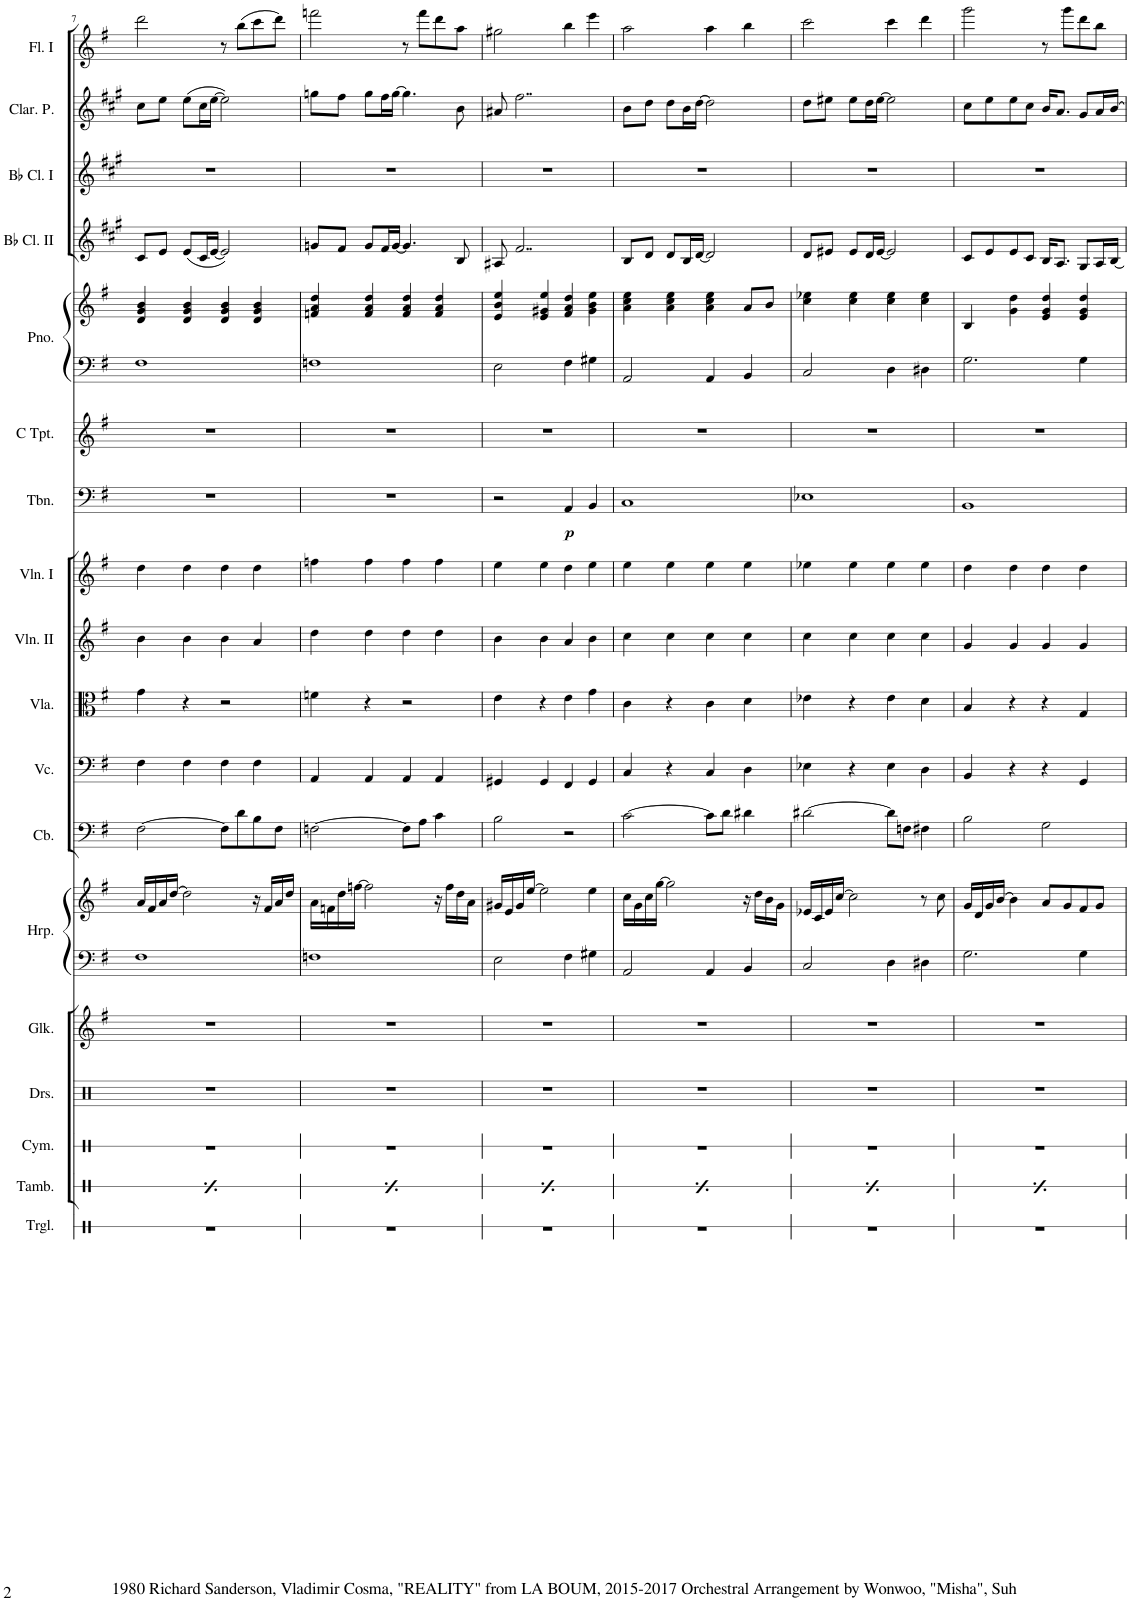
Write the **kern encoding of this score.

**kern	**kern	**kern	**kern	**kern	**kern	**kern	**kern	**kern	**kern	**kern	**kern	**kern	**dynam	**kern	**kern	**kern	**kern	**kern	**kern	**kern
*part18	*part17	*part16	*part15	*part14	*part13	*part13	*part12	*part11	*part10	*part9	*part8	*part7	*part7	*part6	*part5	*part5	*part4	*part3	*part2	*part1
*staff20	*staff19	*staff18	*staff17	*staff16	*staff15	*staff14	*staff13	*staff12	*staff11	*staff10	*staff9	*staff8	*staff8	*staff7	*staff6	*staff5	*staff4	*staff3	*staff2	*staff1
*I"Triangle	*I"Tambourine	*I"Cymbal	*I"Drumset	*I"Glockenspiel	*I"Harp	*	*I"Contrabass	*I"Violoncello	*I"Viola	*I"Violin II	*I"Violin I	*I"Trombone	*	*I"C Trumpet	*I"Piano	*	*I"Bb Clarinet II	*I"Bb Clarinet I	*I"Clarinette Principale	*I"Flute I
*I'Trgl.	*I'Tamb.	*I'Cym.	*I'Drs.	*I'Glk.	*I'Hrp.	*	*I'Cb.	*I'Vc.	*I'Vla.	*I'Vln. II	*I'Vln. I	*I'Tbn.	*	*I'C Tpt.	*I'Pno.	*	*I'Bb Cl. II	*I'Bb Cl. I	*I'Clar. P.	*I'Fl. I
!!LO:PB:g=z
*clefX	*clefX	*clefX	*clefX	*clefG2	*clefF4	*clefG2	*clefF4	*clefF4	*clefC3	*clefG2	*clefG2	*clefF4	*	*clefG2	*clefF4	*clefG2	*clefG2	*clefG2	*clefG2	*clefG2
*	*	*	*	*Trd-14c-24	*	*	*Trd7c12	*	*	*	*	*	*	*	*	*	*Trd1c2	*Trd1c2	*Trd1c2	*
*k[]	*k[]	*k[]	*k[]	*k[f#]	*k[f#]	*k[f#]	*k[f#]	*k[f#]	*k[f#]	*k[f#]	*k[f#]	*k[f#]	*	*k[f#]	*k[f#]	*k[f#]	*k[f#c#g#]	*k[f#c#g#]	*k[f#c#g#]	*k[f#]
*M4/4	*M4/4	*M4/4	*M4/4	*M4/4	*M4/4	*M4/4	*M4/4	*M4/4	*M4/4	*M4/4	*M4/4	*M4/4	*	*M4/4	*M4/4	*M4/4	*M4/4	*M4/4	*M4/4	*M4/4
=7	=7	=7	=7	=7	=7	=7	=7	=7	=7	=7	=7	=7	=7	=7	=7	=7	=7	=7	=7	=7
1r	4r	1r	1r	1r	1F#	16a/LL	[2F#\	4F#\	4g\	4b\	4dd\	1r	.	1r	1F#	4d/ 4g/ 4b/	8c#/L	1r	8cc#\L	2ddd\
.	.	.	.	.	.	16f#/	.	.	.	.	.	.	.	.	.	.	.	.	.	.
.	.	.	.	.	.	16a/	.	.	.	.	.	.	.	.	.	.	8e/J	.	8ee\J	.
.	.	.	.	.	.	[16dd/JJ	.	.	.	.	.	.	.	.	.	.	.	.	.	.
.	4Re\	.	.	.	.	2dd\]	.	4F#\	4r	4b\	4dd\	.	.	.	.	4d/ 4g/ 4b/	(8e/L	.	(8ee\L	.
.	.	.	.	.	.	.	.	.	.	.	.	.	.	.	.	.	16c#/L	.	16cc#\L	.
.	.	.	.	.	.	.	.	.	.	.	.	.	.	.	.	.	[16e/JJ	.	[16ee\JJ	.
.	4r	.	.	.	.	.	8F#\L]	4F#\	2r	4b\	4dd\	.	.	.	.	4d/ 4g/ 4b/	2e/])	.	2ee\])	8r
.	.	.	.	.	.	.	8d\	.	.	.	.	.	.	.	.	.	.	.	.	(8bb\L
.	4Re\	.	.	.	.	16r	8B\	4F#\	.	4a/	4dd\	.	.	.	.	4d/ 4g/ 4b/	.	.	.	8ccc\
.	.	.	.	.	.	16f#/LL	.	.	.	.	.	.	.	.	.	.	.	.	.	.
.	.	.	.	.	.	16a/	8F#\J	.	.	.	.	.	.	.	.	.	.	.	.	8ddd\J)
.	.	.	.	.	.	16dd/JJ	.	.	.	.	.	.	.	.	.	.	.	.	.	.
=8	=8	=8	=8	=8	=8	=8	=8	=8	=8	=8	=8	=8	=8	=8	=8	=8	=8	=8	=8	=8
1r	4r	1r	1r	1r	1Fn	16a\LL	[2Fn\	4AA/	4fn\	4dd\	4ffn\	1r	.	1r	1Fn	4fn/ 4a/ 4dd/	8gn/L	1r	8ggn\L	2fffn\
.	.	.	.	.	.	16fn\	.	.	.	.	.	.	.	.	.	.	.	.	.	.
.	.	.	.	.	.	16dd\	.	.	.	.	.	.	.	.	.	.	8f#/J	.	8ff#\J	.
.	.	.	.	.	.	[16ffn\JJ	.	.	.	.	.	.	.	.	.	.	.	.	.	.
.	4Re\	.	.	.	.	2ff\]	.	4AA/	4r	4dd\	4ff\	.	.	.	.	4f/ 4a/ 4dd/	8g/L	.	8gg\L	.
.	.	.	.	.	.	.	.	.	.	.	.	.	.	.	.	.	16f#/L	.	16ff#\L	.
.	.	.	.	.	.	.	.	.	.	.	.	.	.	.	.	.	[16g/JJ	.	[16gg\JJ	.
.	4r	.	.	.	.	.	8F\L]	4AA/	2r	4dd\	4ff\	.	.	.	.	4f/ 4a/ 4dd/	4.g/]	.	4.gg\]	8r
.	.	.	.	.	.	.	8A\J	.	.	.	.	.	.	.	.	.	.	.	.	8fff\L
.	4Re\	.	.	.	.	16r	4c\	4AA/	.	4dd\	4ff\	.	.	.	.	4f/ 4a/ 4dd/	.	.	.	8ddd\
.	.	.	.	.	.	16ff\LL	.	.	.	.	.	.	.	.	.	.	.	.	.	.
.	.	.	.	.	.	16dd\	.	.	.	.	.	.	.	.	.	.	8B/	.	8b\	8aa\J
.	.	.	.	.	.	16a\JJ	.	.	.	.	.	.	.	.	.	.	.	.	.	.
=9	=9	=9	=9	=9	=9	=9	=9	=9	=9	=9	=9	=9	=9	=9	=9	=9	=9	=9	=9	=9
1r	4r	1r	1r	1r	2E\	16g#X/LL	2B\	4GG#X/	4e\	4b\	4ee\	2r	.	1r	2E\	4e/ 4b/ 4ee/	8A#X/	1r	8a#X/	2gg#X\
.	.	.	.	.	.	16e/	.	.	.	.	.	.	.	.	.	.	.	.	.	.
.	.	.	.	.	.	16g#/	.	.	.	.	.	.	.	.	.	.	2..f#/	.	2..ff#\	.
.	.	.	.	.	.	[16ee/JJ	.	.	.	.	.	.	.	.	.	.	.	.	.	.
.	4Re\	.	.	.	.	2ee\]	.	4GG#/	4r	4b\	4ee\	.	.	.	.	4e/ 4g#X/ 4ee/	.	.	.	.
!	!	!	!	!	!	!	!	!	!	!	!	!	!LO:DY:b	!	!	!	!	!	!	!
.	4r	.	.	.	4F#\	.	2r	4FF#/	4e\	4a/	4dd\	4AA/	p	.	4F#\	4f#/ 4a/ 4dd/	.	.	.	4bb\
.	4Re\	.	.	.	4G#X\	4ee\	.	4GG#/	4g\	4b\	4ee\	4BB/	.	.	4G#X\	4g#\ 4b\ 4ee\	.	.	.	4eee\
=10	=10	=10	=10	=10	=10	=10	=10	=10	=10	=10	=10	=10	=10	=10	=10	=10	=10	=10	=10	=10
1r	4r	1r	1r	1r	2AA/	16cc\LL	[2c\	4C/	4c\	4cc\	4ee\	1C	.	1r	2AA/	4a\ 4cc\ 4ee\	8B/L	1r	8b\L	2aa\
.	.	.	.	.	.	16g\	.	.	.	.	.	.	.	.	.	.	.	.	.	.
.	.	.	.	.	.	16cc\	.	.	.	.	.	.	.	.	.	.	8d/J	.	8dd\J	.
.	.	.	.	.	.	[16gg\JJ	.	.	.	.	.	.	.	.	.	.	.	.	.	.
.	4Re\	.	.	.	.	2gg\]	.	4r	4r	4cc\	4ee\	.	.	.	.	4a\ 4cc\ 4ee\	8d/L	.	8dd\L	.
.	.	.	.	.	.	.	.	.	.	.	.	.	.	.	.	.	16B/L	.	16b\L	.
.	.	.	.	.	.	.	.	.	.	.	.	.	.	.	.	.	[16d/JJ	.	[16dd\JJ	.
.	4r	.	.	.	4AA/	.	8c\L]	4C/	4c\	4cc\	4ee\	.	.	.	4AA/	4a\ 4cc\ 4ee\	2d/]	.	2dd\]	4aa\
.	.	.	.	.	.	.	8d\J	.	.	.	.	.	.	.	.	.	.	.	.	.
.	4Re\	.	.	.	4BB/	16r	4d#X\	4D\	4d\	4cc\	4ee\	.	.	.	4BB/	8a/L	.	.	.	4bb\
.	.	.	.	.	.	16dd\LL	.	.	.	.	.	.	.	.	.	.	.	.	.	.
.	.	.	.	.	.	16b\	.	.	.	.	.	.	.	.	.	8b/J	.	.	.	.
.	.	.	.	.	.	16g\JJ	.	.	.	.	.	.	.	.	.	.	.	.	.	.
=11	=11	=11	=11	=11	=11	=11	=11	=11	=11	=11	=11	=11	=11	=11	=11	=11	=11	=11	=11	=11
1r	4r	1r	1r	1r	2C/	16e-X/LL	[2d#X\	4E-X\	4e-X\	4cc\	4ee-X\	1E-X	.	1r	2C/	4cc\ 4ee-X\	8d/L	1r	8dd\L	2ccc\
.	.	.	.	.	.	16c/	.	.	.	.	.	.	.	.	.	.	.	.	.	.
.	.	.	.	.	.	16e-/	.	.	.	.	.	.	.	.	.	.	8e#X/J	.	8ee#X\J	.
.	.	.	.	.	.	[16cc/JJ	.	.	.	.	.	.	.	.	.	.	.	.	.	.
.	4Re\	.	.	.	.	2cc\]	.	4r	4r	4cc\	4ee-\	.	.	.	.	4cc\ 4ee-\	8e#/L	.	8ee#\L	.
.	.	.	.	.	.	.	.	.	.	.	.	.	.	.	.	.	16d/L	.	16dd\L	.
.	.	.	.	.	.	.	.	.	.	.	.	.	.	.	.	.	[16e#/JJ	.	[16ee#\JJ	.
.	4r	.	.	.	4D\	.	8d#\L]	4E-\	4e-\	4cc\	4ee-\	.	.	.	4D\	4cc\ 4ee-\	2e#/]	.	2ee#\]	4ccc\
.	.	.	.	.	.	.	8Fn\J	.	.	.	.	.	.	.	.	.	.	.	.	.
.	4Re\	.	.	.	4D#X\	8r	4F#X\	4D\	4d\	4cc\	4ee-\	.	.	.	4D#X\	4cc\ 4ee-\	.	.	.	4ddd\
.	.	.	.	.	.	8cc\	.	.	.	.	.	.	.	.	.	.	.	.	.	.
=12	=12	=12	=12	=12	=12	=12	=12	=12	=12	=12	=12	=12	=12	=12	=12	=12	=12	=12	=12	=12
1r	4r	1r	1r	1r	2.G\	16g/LL	2B\	4BB/	4B/	4g/	4dd\	1BB	.	1r	2.G\	4B/	8c#/L	1r	8cc#\L	2ggg\
.	.	.	.	.	.	16d/	.	.	.	.	.	.	.	.	.	.	.	.	.	.
.	.	.	.	.	.	16g/	.	.	.	.	.	.	.	.	.	.	8e/	.	8ee\	.
.	.	.	.	.	.	[16b/JJ	.	.	.	.	.	.	.	.	.	.	.	.	.	.
.	4Re\	.	.	.	.	4b\]	.	4r	4r	4g/	4dd\	.	.	.	.	4g\ 4dd\	8e/	.	8ee\	.
.	.	.	.	.	.	.	.	.	.	.	.	.	.	.	.	.	8c#/J	.	8cc#\J	.
.	4r	.	.	.	.	8a/L	2G\	4r	4r	4g/	4dd\	.	.	.	.	4e/ 4g/ 4dd/	16B/KL	.	16b/KL	8r
.	.	.	.	.	.	.	.	.	.	.	.	.	.	.	.	.	8.A/J	.	8.a/J	.
.	.	.	.	.	.	8g/	.	.	.	.	.	.	.	.	.	.	.	.	.	8ggg\L
.	4Re\	.	.	.	4G\	8f#/	.	4GG/	4G/	4g/	4dd\	.	.	.	4G\	4e/ 4g/ 4dd/	8G#/L	.	8g#/L	8ddd\
.	.	.	.	.	.	8g/J	.	.	.	.	.	.	.	.	.	.	16A/L	.	16a/L	8bb\J
.	.	.	.	.	.	.	.	.	.	.	.	.	.	.	.	.	[16B/JJ	.	[16b/JJ	.
=	=	=	=	=	=	=	=	=	=	=	=	=	=	=	=	=	=	=	=	=
*-	*-	*-	*-	*-	*-	*-	*-	*-	*-	*-	*-	*-	*-	*-	*-	*-	*-	*-	*-	*-
